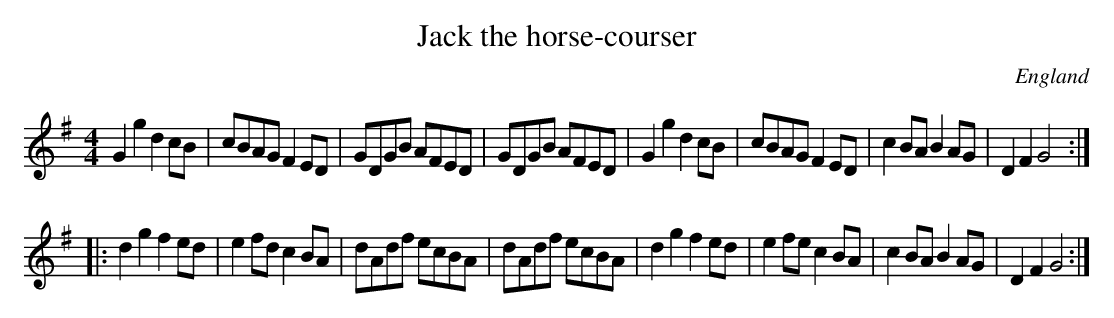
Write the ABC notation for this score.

X:1
T:Jack the horse-courser
O:England
M:4/4
K:G
G2g2 d2cB | cBAG F2ED | GDGB AFED | GDGB AFED |\
G2g2 d2cB | cBAG F2ED | c2BA B2AG | D2F2 G4 :|*
|:d2g2 f2ed | e2fd c2BA | dAdf ecBA | dAdf ecBA |\
d2g2 f2ed | e2fe c2BA | c2BA B2AG | D2F2 G4 :|**
